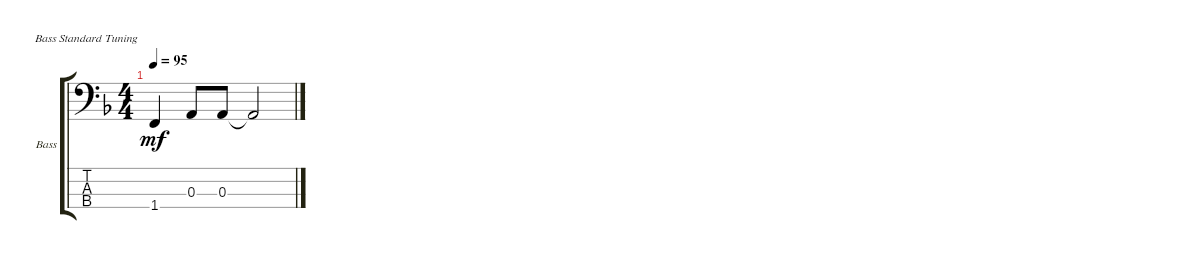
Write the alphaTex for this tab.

\defaultSystemsLayout 4
\bracketExtendMode groupsimilarinstruments
\firstSystemTrackNameOrientation horizontal
\otherSystemsTrackNameOrientation horizontal
\track ("Paul McCartney " "Bass ") {instrument electricbassfinger}
\staff {score tabs}
\tuning (G2 D2 A1 E1)
\ts (4 4)
\tempo 95
\clef f4
\ks f
1.4.4{dy mf} 0.3.8 0.3.8 0.3{t}.2
